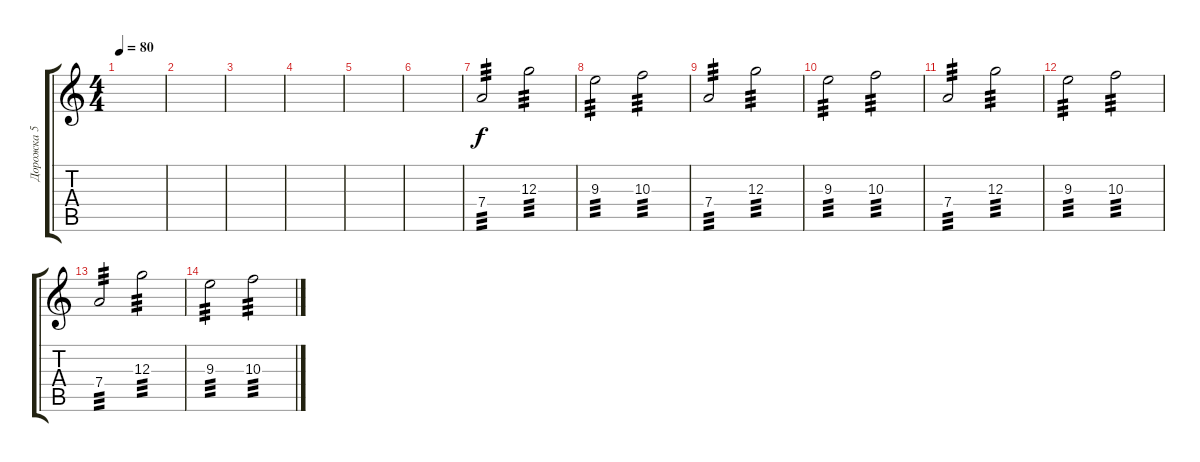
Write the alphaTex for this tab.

\track ("Дорожка 5" "Дорожка 5") {instrument overdrivenguitar}
\staff {score tabs}
\tuning (E4 B3 G3 D3 A2 E2) {hide}
\ts (4 4)
\tempo 80
\clef g2
\ks c
|
|
|
|
|
|
7.4.2{tp 3} 12.3.2{tp 3} |
9.3.2{tp 3} 10.3.2{tp 3} |
7.4.2{tp 3} 12.3.2{tp 3} |
9.3.2{tp 3} 10.3.2{tp 3} |
7.4.2{tp 3} 12.3.2{tp 3} |
9.3.2{tp 3} 10.3.2{tp 3} |
7.4.2{tp 3} 12.3.2{tp 3} |
9.3.2{tp 3} 10.3.2{tp 3}
